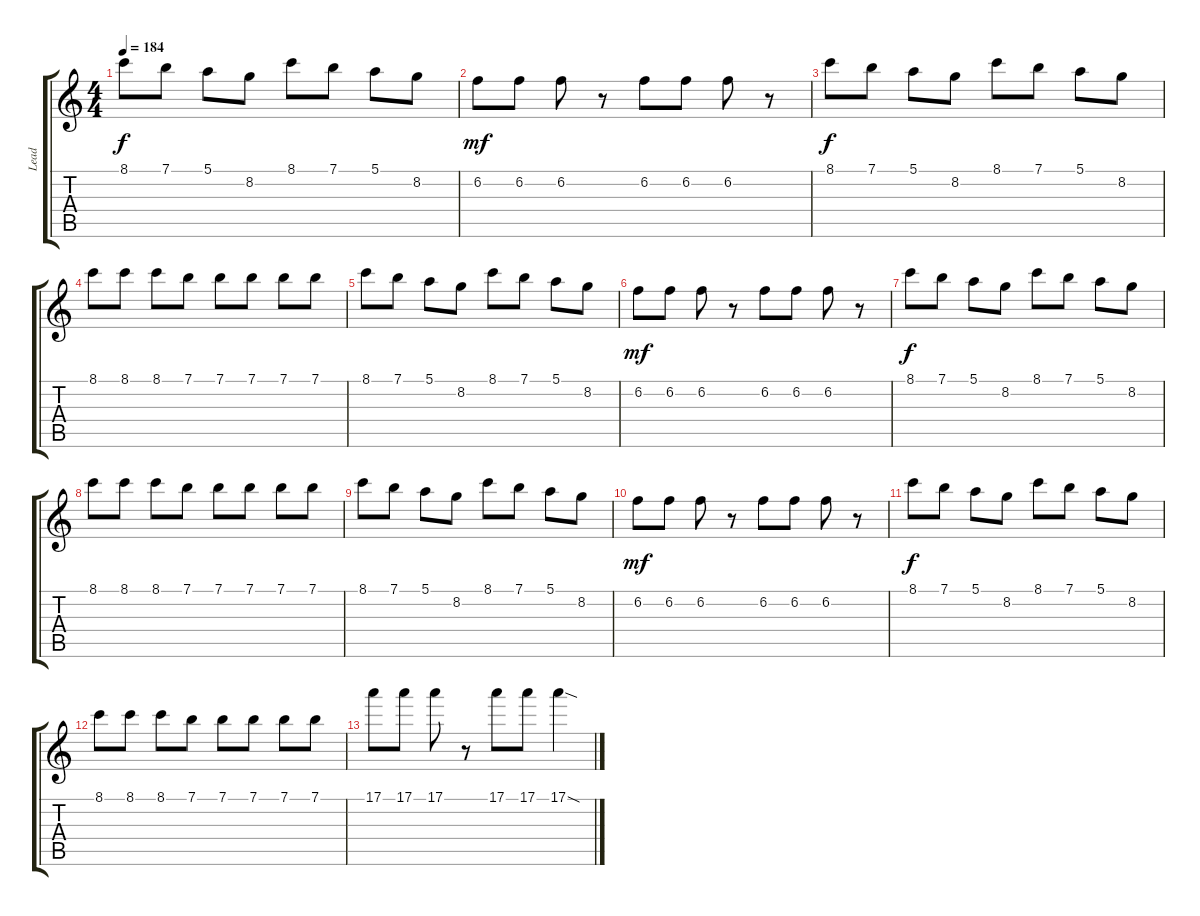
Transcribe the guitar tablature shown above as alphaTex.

\track ("Lead" "Lead") {instrument distortionguitar}
\staff {score tabs}
\tuning (E4 B3 G3 D3 A2 E2) {hide}
\ts (4 4)
\tempo 184
\clef g2
\ks c
8.1.8{dy f} 7.1.8 5.1.8 8.2.8 8.1.8 7.1.8 5.1.8 8.2.8 |
6.2.8{dy mf} 6.2.8 6.2.8 r.8 6.2.8 6.2.8 6.2.8 r.8 |
8.1.8{dy f} 7.1.8 5.1.8 8.2.8 8.1.8 7.1.8 5.1.8 8.2.8 |
8.1.8 8.1.8 8.1.8 7.1.8 7.1.8 7.1.8 7.1.8 7.1.8 |
8.1.8 7.1.8 5.1.8 8.2.8 8.1.8 7.1.8 5.1.8 8.2.8 |
6.2.8{dy mf} 6.2.8 6.2.8 r.8 6.2.8 6.2.8 6.2.8 r.8 |
8.1.8{dy f} 7.1.8 5.1.8 8.2.8 8.1.8 7.1.8 5.1.8 8.2.8 |
8.1.8 8.1.8 8.1.8 7.1.8 7.1.8 7.1.8 7.1.8 7.1.8 |
8.1.8 7.1.8 5.1.8 8.2.8 8.1.8 7.1.8 5.1.8 8.2.8 |
6.2.8{dy mf} 6.2.8 6.2.8 r.8 6.2.8 6.2.8 6.2.8 r.8 |
8.1.8{dy f} 7.1.8 5.1.8 8.2.8 8.1.8 7.1.8 5.1.8 8.2.8 |
8.1.8 8.1.8 8.1.8 7.1.8 7.1.8 7.1.8 7.1.8 7.1.8 |
17.1.8 17.1.8 17.1.8 r.8 17.1.8 17.1.8 17.1{sod}.4
